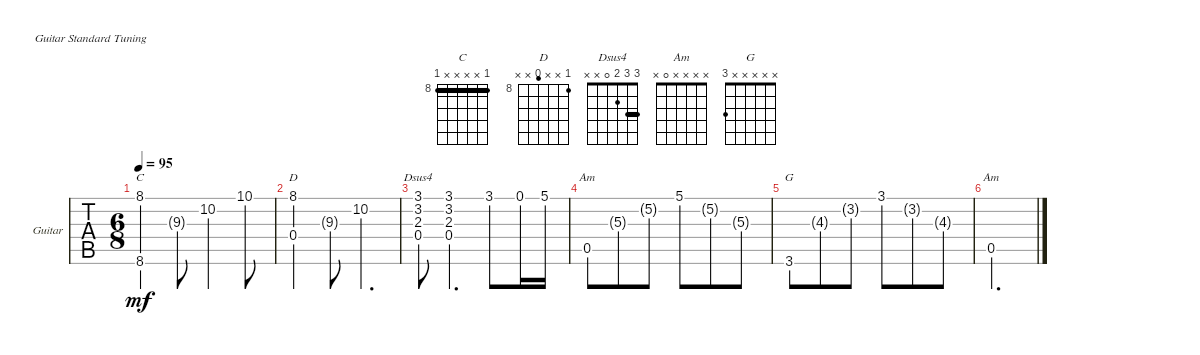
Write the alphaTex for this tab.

\bracketExtendMode groupsimilarinstruments
\firstSystemTrackNameOrientation horizontal
\otherSystemsTrackNameOrientation horizontal
\track ("music.kaminari.info" "Guitar") {instrument acousticguitarsteel}
\staff {tabs}
\tuning (E4 B3 G3 D3 A2 E2)
\chord ("C" 8 x x x x 8) {firstfret 8 barre 8}
\chord ("D" 8 x x 7 x x) {firstfret 8}
\chord ("Dsus4" 3 3 2 0 x x) {barre 3}
\chord ("Am" x x x x 0 x)
\chord ("G" x x x x x 3)
\ts (6 8)
\tempo 95
\clef g2
\ks f
(8.1 8.6).4{ch "C" dy mf} 9.3{g}.8 10.2.4 10.1.8 |
(8.1 0.4).4{ch "D"} 9.3{g}.8 10.2.4{d} |
(3.1 3.2 2.3 0.4).8{ch "Dsus4"} (3.1 3.2 2.3 0.4).4{d} 3.1.8 0.1.16 5.1.16 |
0.5.8{ch "Am"} 5.3{g}.8 5.2{g}.8 5.1.8 5.2{g}.8 5.3{g}.8 |
3.6.8{ch "G"} 4.3{g}.8 3.2{g}.8 3.1.8 3.2{g}.8 4.3{g}.8 |
0.5.2{d ch "Am"}
